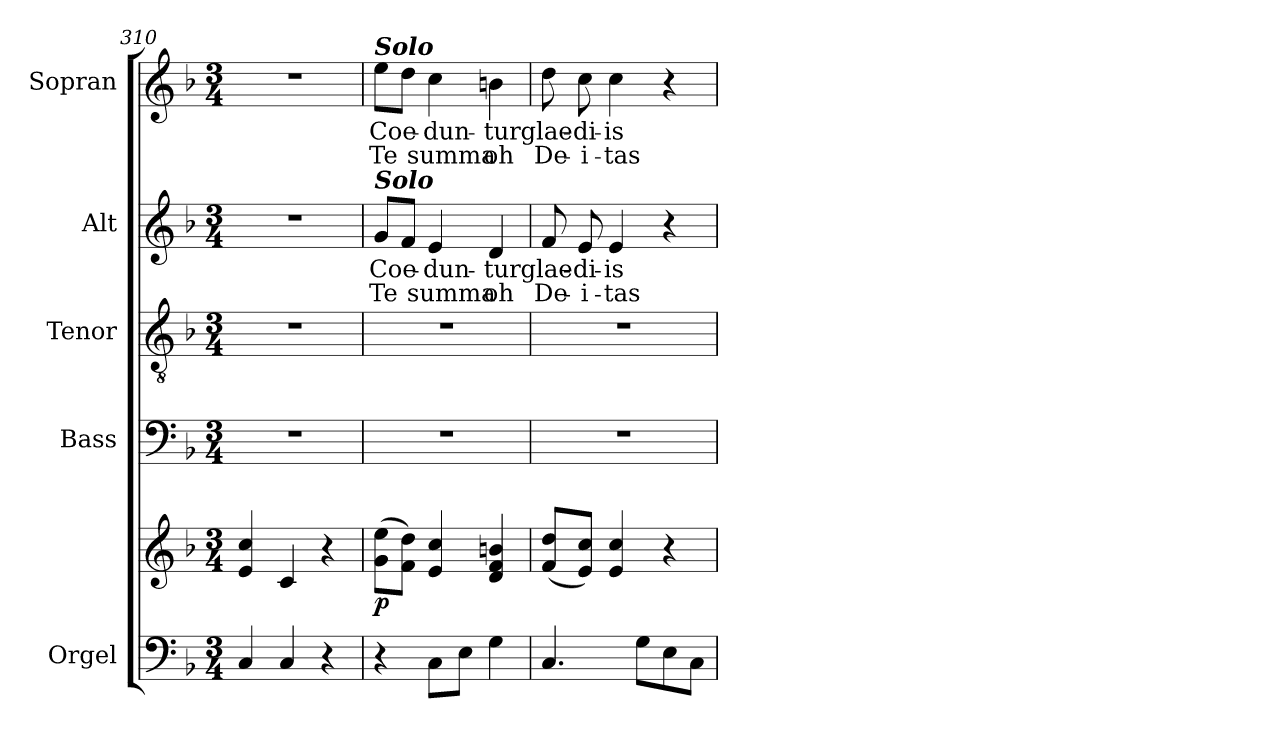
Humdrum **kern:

**kern	**kern	**dynam	**kern	**kern	**kern	**text	**text	**kern	**text	**text
*part5	*part5	*part5	*part4	*part3	*part2	*part2	*part2	*part1	*part1	*part1
*staff6	*staff5	*staff5/6	*staff4	*staff3	*staff2	*staff2	*staff2	*staff1	*staff1	*staff1
*I"Orgel	*	*	*I"Bass	*I"Tenor	*I"Alt	*	*	*I"Sopran	*	*
*I'Org.	*	*	*I'B.	*I'T.	*I'A.	*	*	*I'S.	*	*
*clefF4	*clefG2	*	*clefF4	*clefGv2	*clefG2	*	*	*clefG2	*	*
*k[b-]	*k[b-]	*	*k[b-]	*k[b-]	*k[b-]	*	*	*k[b-]	*	*
*F:	*F:	*	*F:	*F:	*F:	*	*	*F:	*	*
*M3/4	*M3/4	*	*M3/4	*M3/4	*M3/4	*	*	*M3/4	*	*
=310	=310	=310	=310	=310	=310	=310	=310	=310	=310	=310
4C/	4e/ 4cc/	.	2.r	2.r	2.r	.	.	2.r	.	.
4C/	4c/	.	.	.	.	.	.	.	.	.
4r	4r	.	.	.	.	.	.	.	.	.
=311	=311	=311	=311	=311	=311	=311	=311	=311	=311	=311
!	!	!	!	!	!	!	!	!LO:TX:a:Bi:t=Solo	!	!
!	!	!	!	!	!LO:TX:a:Bi:t=Solo	!	!	!	!	!
!	!	!LO:DY:b	!	!	!	!LO:LY:b	!LO:LY:b	!	!LO:LY:b	!LO:LY:b
4r	(>8g\ 8ee\L	p	2.r	2.r	8g/L	Coe-	Te	8ee\L	Coe-	Te
.	8f\ 8dd\J)	.	.	.	8f/J	.	.	8dd\J	.	.
!	!	!	!	!	!	!LO:LY:b	!LO:LY:b	!	!LO:LY:b	!LO:LY:b
8C\L	4e/ 4cc/	.	.	.	4e/	-dun-	summa	4cc\	-dun-	summa
8E\J	.	.	.	.	.	.	.	.	.	.
!	!	!	!	!	!	!LO:LY:b	!LO:LY:b	!	!LO:LY:b	!LO:LY:b
4G\	4d/ 4f/ 4bn/	.	.	.	4d/	-tur	oh	4bn\	-tur	oh
=312	=312	=312	=312	=312	=312	=312	=312	=312	=312	=312
!	!	!	!	!	!	!LO:LY:b	!LO:LY:b	!	!LO:LY:b	!LO:LY:b
4.C/	(<8f/ 8dd/L	.	2.r	2.r	8f/	glae-	De-	8dd\	glae-	De-
!	!	!	!	!	!	!LO:LY:b	!LO:LY:b	!	!LO:LY:b	!LO:LY:b
.	8e/ 8cc/J)	.	.	.	8e/	-di-	-i-	8cc\	-di-	-i-
!	!	!	!	!	!	!LO:LY:b	!LO:LY:b	!	!LO:LY:b	!LO:LY:b
.	4e/ 4cc/	.	.	.	4e/	-is	-tas	4cc\	-is	-tas
8G\L	.	.	.	.	.	.	.	.	.	.
8E\	4r	.	.	.	4r	.	.	4r	.	.
8C\J	.	.	.	.	.	.	.	.	.	.
=	=	=	=	=	=	=	=	=	=	=
*-	*-	*-	*-	*-	*-	*-	*-	*-	*-	*-
